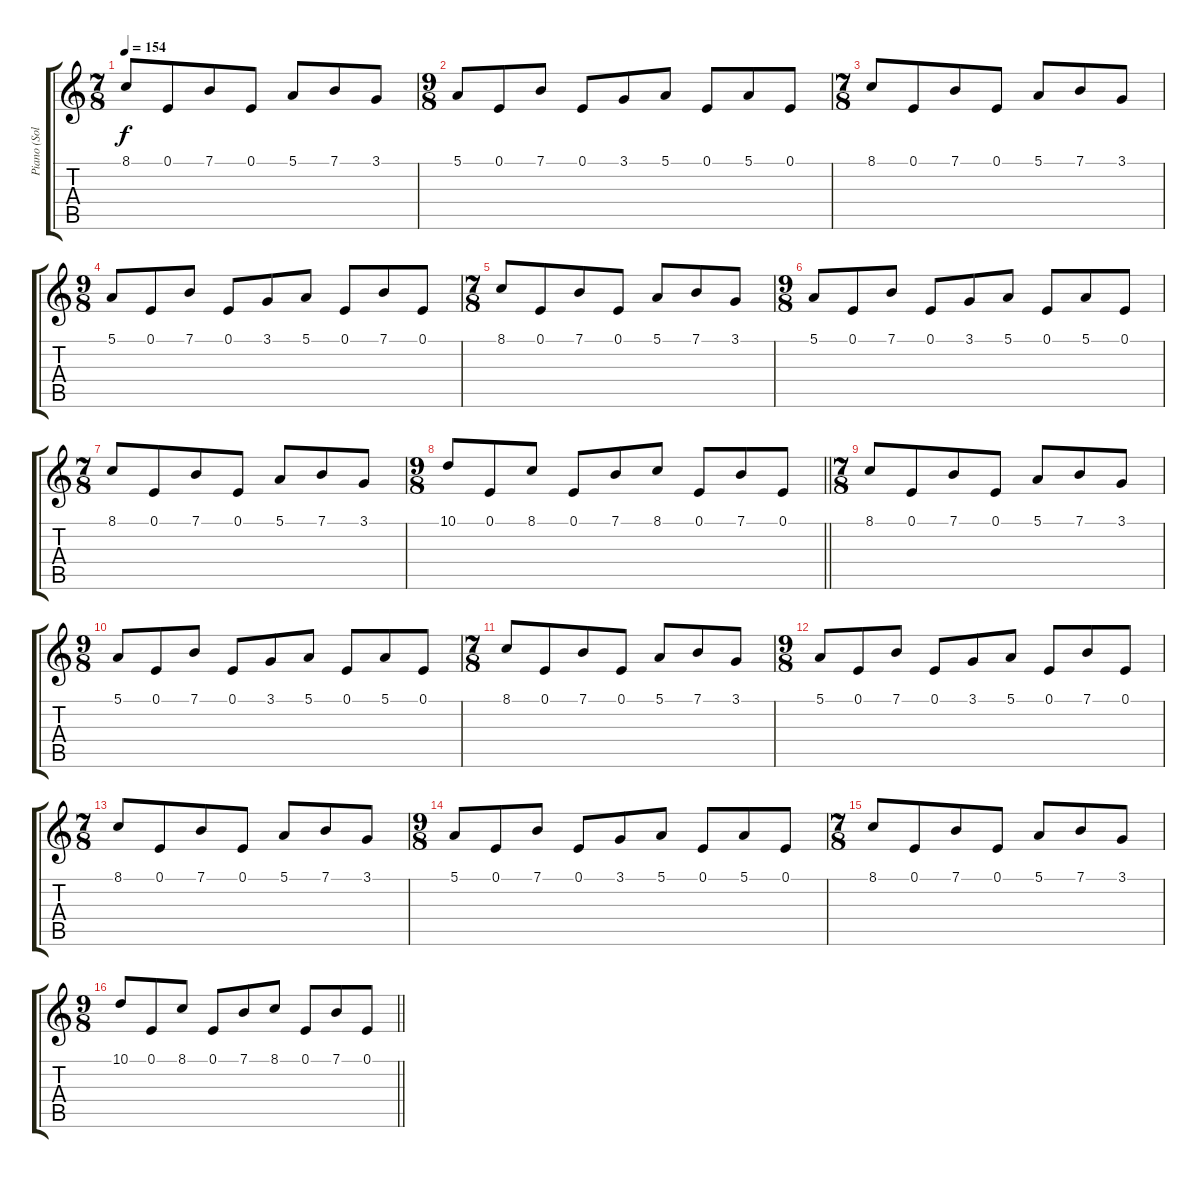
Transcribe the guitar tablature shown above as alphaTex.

\track ("Piano (Sol)" "Piano (Sol") {instrument electricgrandpiano}
\staff {score tabs}
\tuning (E4 B3 G3 D3 A2 E2) {hide}
\ts (7 8)
\tempo 154
\clef g2
\ks c
8.1.8{dy f instrument electricgrandpiano} 0.1.8 7.1.8 0.1.8 5.1.8 7.1.8 3.1.8 |
\ts (9 8)
5.1.8 0.1.8 7.1.8 0.1.8 3.1.8 5.1.8 0.1.8 5.1.8 0.1.8 |
\ts (7 8)
8.1.8 0.1.8 7.1.8 0.1.8 5.1.8 7.1.8 3.1.8 |
\ts (9 8)
5.1.8 0.1.8 7.1.8 0.1.8 3.1.8 5.1.8 0.1.8 7.1.8 0.1.8 |
\ts (7 8)
8.1.8 0.1.8 7.1.8 0.1.8 5.1.8 7.1.8 3.1.8 |
\ts (9 8)
5.1.8 0.1.8 7.1.8 0.1.8 3.1.8 5.1.8 0.1.8 5.1.8 0.1.8 |
\ts (7 8)
8.1.8 0.1.8 7.1.8 0.1.8 5.1.8 7.1.8 3.1.8 |
\ts (9 8)
\barLineRight lightlight
10.1.8 0.1.8 8.1.8 0.1.8 7.1.8 8.1.8 0.1.8 7.1.8 0.1.8 |
\ts (7 8)
8.1.8 0.1.8 7.1.8 0.1.8 5.1.8 7.1.8 3.1.8 |
\ts (9 8)
5.1.8 0.1.8 7.1.8 0.1.8 3.1.8 5.1.8 0.1.8 5.1.8 0.1.8 |
\ts (7 8)
8.1.8 0.1.8 7.1.8 0.1.8 5.1.8 7.1.8 3.1.8 |
\ts (9 8)
5.1.8 0.1.8 7.1.8 0.1.8 3.1.8 5.1.8 0.1.8 7.1.8 0.1.8 |
\ts (7 8)
8.1.8 0.1.8 7.1.8 0.1.8 5.1.8 7.1.8 3.1.8 |
\ts (9 8)
5.1.8 0.1.8 7.1.8 0.1.8 3.1.8 5.1.8 0.1.8 5.1.8 0.1.8 |
\ts (7 8)
8.1.8 0.1.8 7.1.8 0.1.8 5.1.8 7.1.8 3.1.8 |
\ts (9 8)
\barLineRight lightlight
10.1.8 0.1.8 8.1.8 0.1.8 7.1.8 8.1.8 0.1.8 7.1.8 0.1.8
